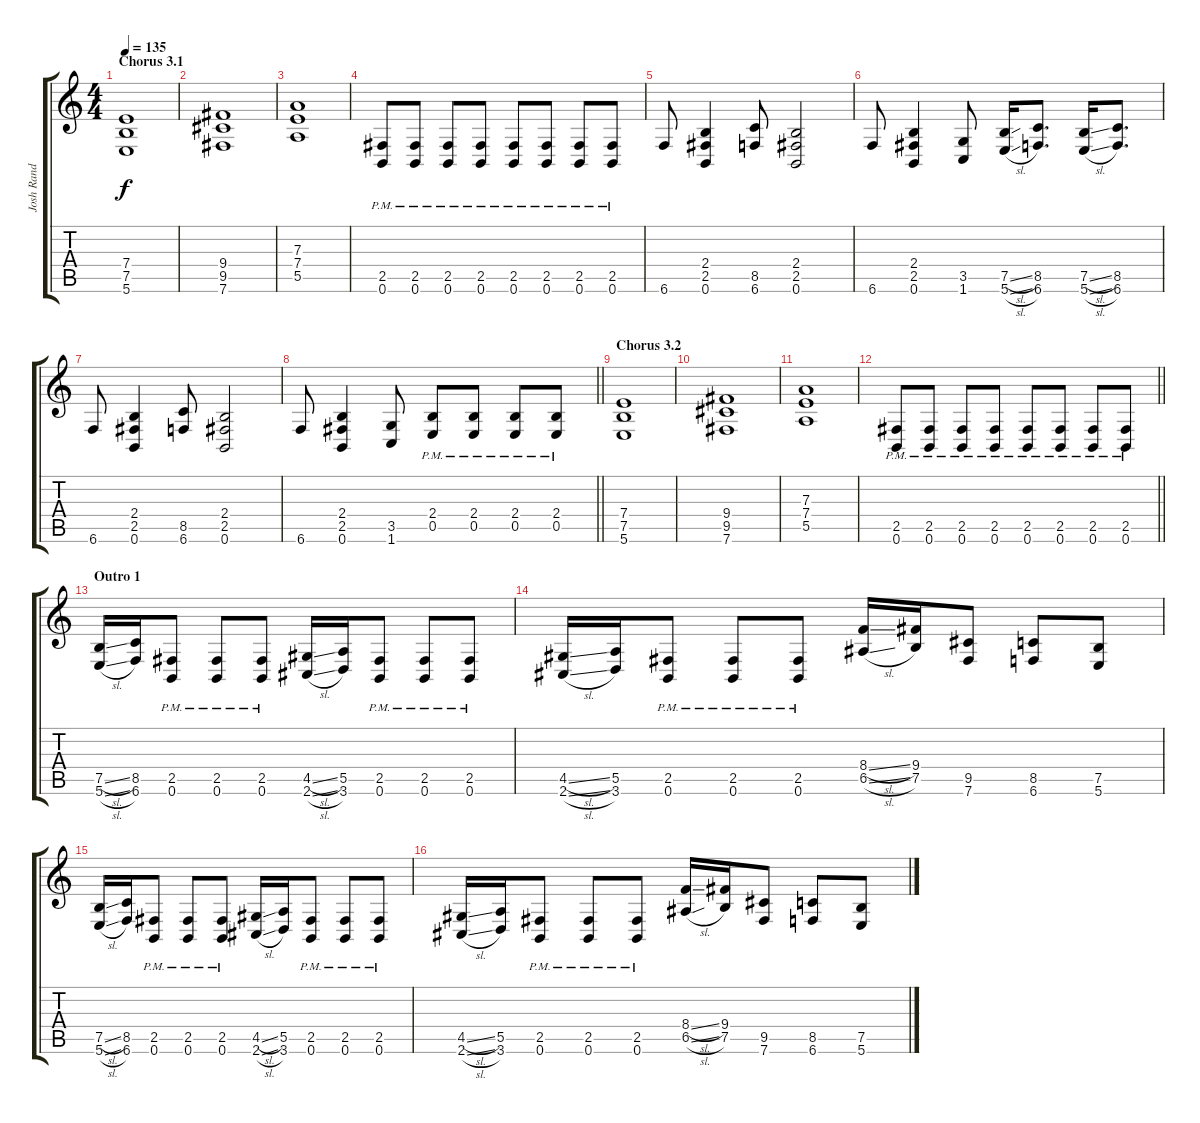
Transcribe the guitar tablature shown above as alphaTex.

\track ("Josh Rand" "Josh Rand") {instrument distortionguitar}
\staff {score tabs}
\tuning (B3 Gb3 D3 A2 E2 B1) {hide}
\ts (4 4)
\section ("" "Chorus 3.1")
\tempo 135
\clef g2
\ks c
(7.4 7.5 5.6).1{dy f} |
(9.4 9.5 7.6).1 |
(7.3 7.4 5.5).1 |
(2.5{pm} 0.6{pm}).8 (2.5{pm} 0.6{pm}).8 (2.5{pm} 0.6{pm}).8 (2.5{pm} 0.6{pm}).8 (2.5{pm} 0.6{pm}).8 (2.5{pm} 0.6{pm}).8 (2.5{pm} 0.6{pm}).8 (2.5{pm} 0.6{pm}).8 |
6.6.8 (2.4 2.5 0.6).4 (8.5 6.6).8 (2.4 2.5 0.6).2 |
6.6.8 (2.4 2.5 0.6).4 (3.5 1.6).8 (7.5{sl} 5.6{sl}).16 (8.5 6.6).8{d} (7.5{sl} 5.6{sl}).16 (8.5 6.6).8{d} |
6.6.8 (2.4 2.5 0.6).4 (8.5 6.6).8 (2.4 2.5 0.6).2 |
\barLineRight lightlight
6.6.8 (2.4 2.5 0.6).4 (3.5 1.6).8 (2.4{pm} 0.5{pm}).8 (2.4{pm} 0.5{pm}).8 (2.4{pm} 0.5{pm}).8 (2.4{pm} 0.5{pm}).8 |
\section ("" "Chorus 3.2")
(7.4 7.5 5.6).1 |
(9.4 9.5 7.6).1 |
(7.3 7.4 5.5).1 |
\barLineRight lightlight
(2.5{pm} 0.6{pm}).8 (2.5{pm} 0.6{pm}).8 (2.5{pm} 0.6{pm}).8 (2.5{pm} 0.6{pm}).8 (2.5{pm} 0.6{pm}).8 (2.5{pm} 0.6{pm}).8 (2.5{pm} 0.6{pm}).8 (2.5{pm} 0.6{pm}).8 |
\section ("" "Outro 1")
(7.5{sl} 5.6{sl}).16 (8.5 6.6).16 (2.5{pm} 0.6{pm}).8 (2.5{pm} 0.6{pm}).8 (2.5{pm} 0.6{pm}).8 (4.5{sl} 2.6{sl}).16 (5.5 3.6).16 (2.5{pm} 0.6{pm}).8 (2.5{pm} 0.6{pm}).8 (2.5{pm} 0.6{pm}).8 |
(4.5{sl} 2.6{sl}).16 (5.5 3.6).16 (2.5{pm} 0.6{pm}).8 (2.5{pm} 0.6{pm}).8 (2.5{pm} 0.6{pm}).8 (8.4{sl} 6.5{sl}).16 (9.4 7.5).16 (9.5 7.6).8 (8.5 6.6).8 (7.5 5.6).8 |
(7.5{sl} 5.6{sl}).16 (8.5 6.6).16 (2.5{pm} 0.6{pm}).8 (2.5{pm} 0.6{pm}).8 (2.5{pm} 0.6{pm}).8 (4.5{sl} 2.6{sl}).16 (5.5 3.6).16 (2.5{pm} 0.6{pm}).8 (2.5{pm} 0.6{pm}).8 (2.5{pm} 0.6{pm}).8 |
(4.5{sl} 2.6{sl}).16 (5.5 3.6).16 (2.5{pm} 0.6{pm}).8 (2.5{pm} 0.6{pm}).8 (2.5{pm} 0.6{pm}).8 (8.4{sl} 6.5{sl}).16 (9.4 7.5).16 (9.5 7.6).8 (8.5 6.6).8 (7.5 5.6).8
